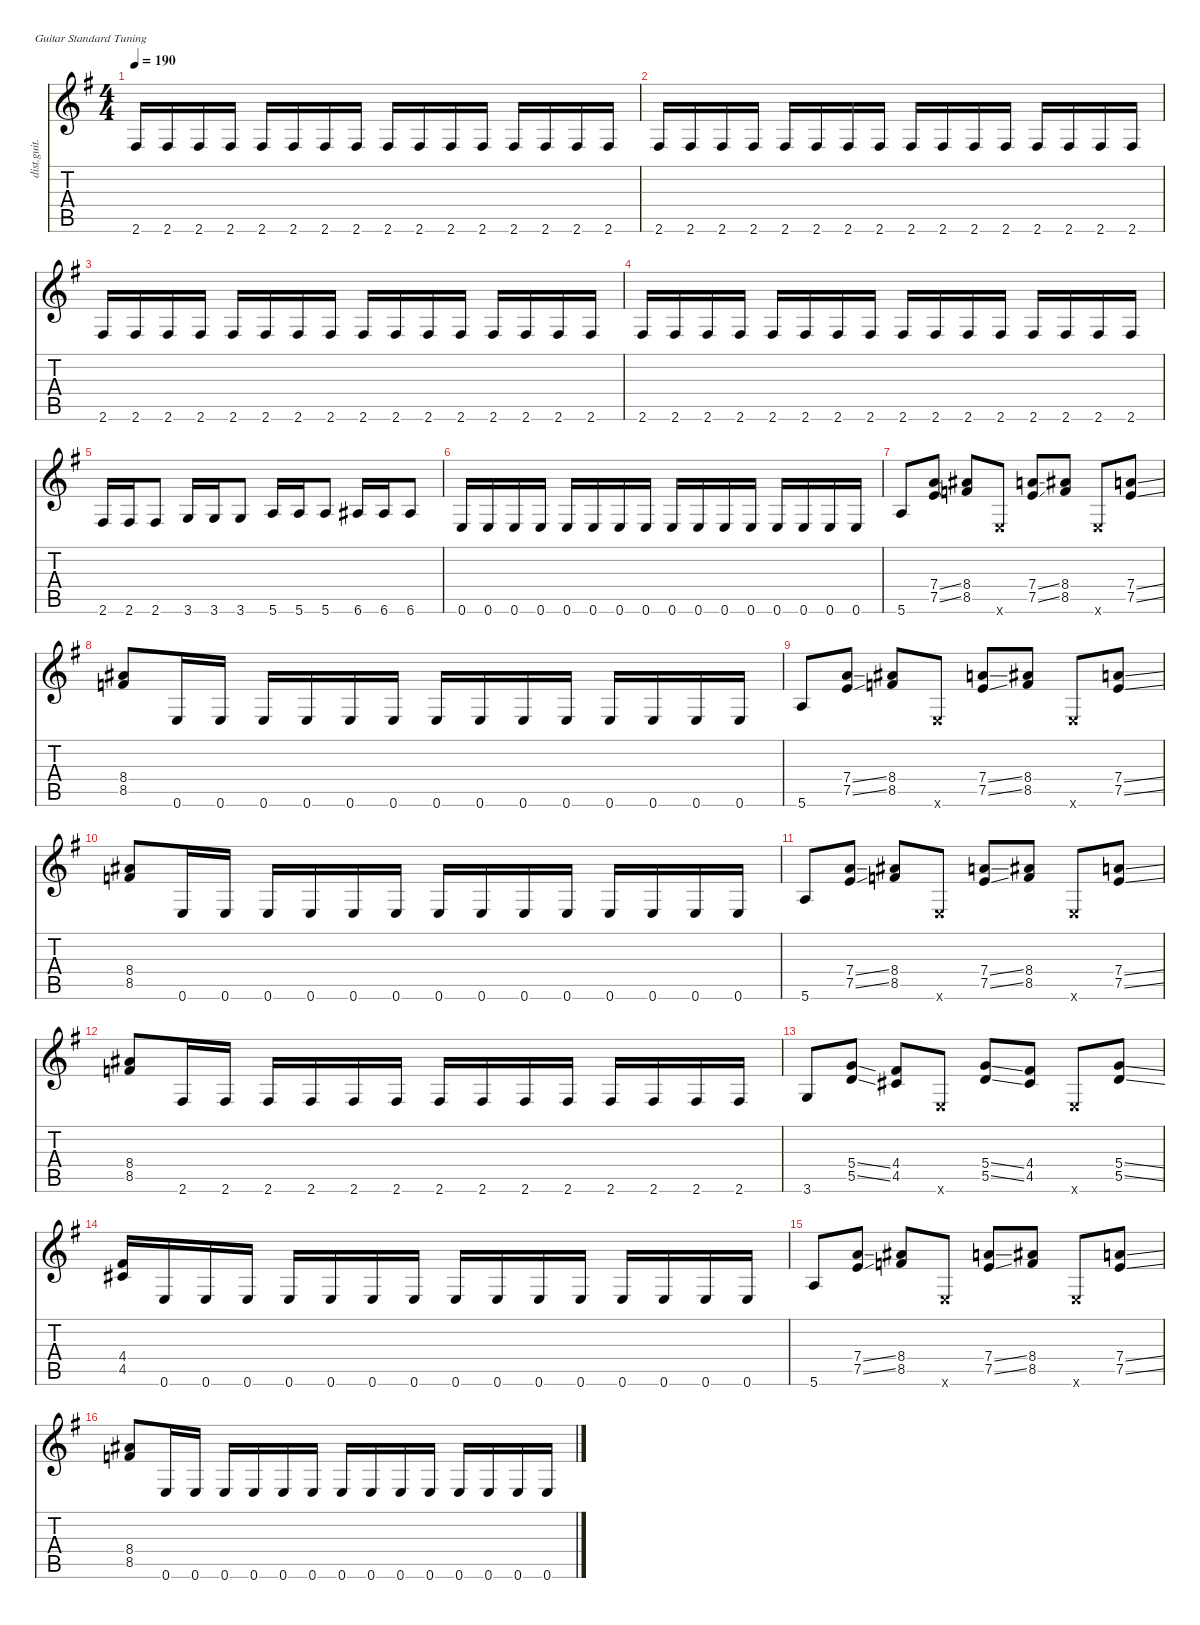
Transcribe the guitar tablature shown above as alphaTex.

\defaultSystemsLayout 4
\hideDynamics
\bracketExtendMode nobrackets
\otherSystemsTrackNameOrientation horizontal
\track ("Guitar 1" "dist.guit.") {instrument distortionguitar}
\staff {score tabs}
\tuning (E4 B3 G3 D3 A2 E2)
\ts (4 4)
\tempo 190
\clef g2
\ks eminor
2.6{acc #}.16{dy f beam Up} 2.6{acc #}.16{beam Up} 2.6{acc #}.16{beam Up} 2.6{acc #}.16{beam Up} 2.6{acc #}.16{beam Up} 2.6{acc #}.16{beam Up} 2.6{acc #}.16{beam Up} 2.6{acc #}.16{beam Up} 2.6{acc #}.16{beam Up} 2.6{acc #}.16{beam Up} 2.6{acc #}.16{beam Up} 2.6{acc #}.16{beam Up} 2.6{acc #}.16{beam Up} 2.6{acc #}.16{beam Up} 2.6{acc #}.16{beam Up} 2.6{acc #}.16{beam Up} |
2.6{acc #}.16{beam Up} 2.6{acc #}.16{beam Up} 2.6{acc #}.16{beam Up} 2.6{acc #}.16{beam Up} 2.6{acc #}.16{beam Up} 2.6{acc #}.16{beam Up} 2.6{acc #}.16{beam Up} 2.6{acc #}.16{beam Up} 2.6{acc #}.16{beam Up} 2.6{acc #}.16{beam Up} 2.6{acc #}.16{beam Up} 2.6{acc #}.16{beam Up} 2.6{acc #}.16{beam Up} 2.6{acc #}.16{beam Up} 2.6{acc #}.16{beam Up} 2.6{acc #}.16{beam Up} |
2.6{acc #}.16{beam Up} 2.6{acc #}.16{beam Up} 2.6{acc #}.16{beam Up} 2.6{acc #}.16{beam Up} 2.6{acc #}.16{beam Up} 2.6{acc #}.16{beam Up} 2.6{acc #}.16{beam Up} 2.6{acc #}.16{beam Up} 2.6{acc #}.16{beam Up} 2.6{acc #}.16{beam Up} 2.6{acc #}.16{beam Up} 2.6{acc #}.16{beam Up} 2.6{acc #}.16{beam Up} 2.6{acc #}.16{beam Up} 2.6{acc #}.16{beam Up} 2.6{acc #}.16{beam Up} |
2.6{acc #}.16{beam Up} 2.6{acc #}.16{beam Up} 2.6{acc #}.16{beam Up} 2.6{acc #}.16{beam Up} 2.6{acc #}.16{beam Up} 2.6{acc #}.16{beam Up} 2.6{acc #}.16{beam Up} 2.6{acc #}.16{beam Up} 2.6{acc #}.16{beam Up} 2.6{acc #}.16{beam Up} 2.6{acc #}.16{beam Up} 2.6{acc #}.16{beam Up} 2.6{acc #}.16{beam Up} 2.6{acc #}.16{beam Up} 2.6{acc #}.16{beam Up} 2.6{acc #}.16{beam Up} |
2.6{acc #}.16{beam Up} 2.6{acc #}.16{beam Up} 2.6{acc #}.8{beam Up} 3.6{acc forcenatural}.16{beam Up} 3.6{acc forcenatural}.16{beam Up} 3.6{acc forcenatural}.8{beam Up} 5.6{acc forcenatural}.16{beam Up} 5.6{acc forcenatural}.16{beam Up} 5.6{acc forcenatural}.8{beam Up} 6.6{acc #}.16{beam Up} 6.6{acc #}.16{beam Up} 6.6{acc #}.8{beam Up} |
0.6{acc forcenatural}.16{beam Up} 0.6{acc forcenatural}.16{beam Up} 0.6{acc forcenatural}.16{beam Up} 0.6{acc forcenatural}.16{beam Up} 0.6{acc forcenatural}.16{beam Up} 0.6{acc forcenatural}.16{beam Up} 0.6{acc forcenatural}.16{beam Up} 0.6{acc forcenatural}.16{beam Up} 0.6{acc forcenatural}.16{beam Up} 0.6{acc forcenatural}.16{beam Up} 0.6{acc forcenatural}.16{beam Up} 0.6{acc forcenatural}.16{beam Up} 0.6{acc forcenatural}.16{beam Up} 0.6{acc forcenatural}.16{beam Up} 0.6{acc forcenatural}.16{beam Up} 0.6{acc forcenatural}.16{beam Up} |
5.6{acc forcenatural}.8{beam Up} (7.4{ss acc forcenatural} 7.5{ss acc forcenatural}).8{beam Up} (8.4{acc #} 8.5{acc forcenatural}).8{beam Up} 0.6{x acc forcenatural}.8{beam Up} (7.4{ss acc forcenatural} 7.5{ss acc forcenatural}).8{beam Up} (8.4{acc #} 8.5{acc forcenatural}).8{beam Up} 0.6{x acc forcenatural}.8{beam Up} (7.4{ss acc forcenatural} 7.5{ss acc forcenatural}).8{beam Up} |
(8.4{acc #} 8.5{acc forcenatural}).8{beam Up} 0.6{acc forcenatural}.16{beam Up} 0.6{acc forcenatural}.16{beam Up} 0.6{acc forcenatural}.16{beam Up} 0.6{acc forcenatural}.16{beam Up} 0.6{acc forcenatural}.16{beam Up} 0.6{acc forcenatural}.16{beam Up} 0.6{acc forcenatural}.16{beam Up} 0.6{acc forcenatural}.16{beam Up} 0.6{acc forcenatural}.16{beam Up} 0.6{acc forcenatural}.16{beam Up} 0.6{acc forcenatural}.16{beam Up} 0.6{acc forcenatural}.16{beam Up} 0.6{acc forcenatural}.16{beam Up} 0.6{acc forcenatural}.16{beam Up} |
5.6{acc forcenatural}.8{beam Up} (7.4{ss acc forcenatural} 7.5{ss acc forcenatural}).8{beam Up} (8.4{acc #} 8.5{acc forcenatural}).8{beam Up} 0.6{x acc forcenatural}.8{beam Up} (7.4{ss acc forcenatural} 7.5{ss acc forcenatural}).8{beam Up} (8.4{acc #} 8.5{acc forcenatural}).8{beam Up} 0.6{x acc forcenatural}.8{beam Up} (7.4{ss acc forcenatural} 7.5{ss acc forcenatural}).8{beam Up} |
(8.4{acc #} 8.5{acc forcenatural}).8{beam Up} 0.6{acc forcenatural}.16{beam Up} 0.6{acc forcenatural}.16{beam Up} 0.6{acc forcenatural}.16{beam Up} 0.6{acc forcenatural}.16{beam Up} 0.6{acc forcenatural}.16{beam Up} 0.6{acc forcenatural}.16{beam Up} 0.6{acc forcenatural}.16{beam Up} 0.6{acc forcenatural}.16{beam Up} 0.6{acc forcenatural}.16{beam Up} 0.6{acc forcenatural}.16{beam Up} 0.6{acc forcenatural}.16{beam Up} 0.6{acc forcenatural}.16{beam Up} 0.6{acc forcenatural}.16{beam Up} 0.6{acc forcenatural}.16{beam Up} |
5.6{acc forcenatural}.8{beam Up} (7.4{ss acc forcenatural} 7.5{ss acc forcenatural}).8{beam Up} (8.4{acc #} 8.5{acc forcenatural}).8{beam Up} 0.6{x acc forcenatural}.8{beam Up} (7.4{ss acc forcenatural} 7.5{ss acc forcenatural}).8{beam Up} (8.4{acc #} 8.5{acc forcenatural}).8{beam Up} 0.6{x acc forcenatural}.8{beam Up} (7.4{ss acc forcenatural} 7.5{ss acc forcenatural}).8{beam Up} |
(8.4{acc #} 8.5{acc forcenatural}).8{beam Up} 2.6{acc #}.16{beam Up} 2.6{acc #}.16{beam Up} 2.6{acc #}.16{beam Up} 2.6{acc #}.16{beam Up} 2.6{acc #}.16{beam Up} 2.6{acc #}.16{beam Up} 2.6{acc #}.16{beam Up} 2.6{acc #}.16{beam Up} 2.6{acc #}.16{beam Up} 2.6{acc #}.16{beam Up} 2.6{acc #}.16{beam Up} 2.6{acc #}.16{beam Up} 2.6{acc #}.16{beam Up} 2.6{acc #}.16{beam Up} |
3.6{acc forcenatural}.8{beam Up} (5.4{ss acc forcenatural} 5.5{ss acc forcenatural}).8{beam Up} (4.4{acc #} 4.5{acc #}).8{beam Up} 0.6{x acc forcenatural}.8{beam Up} (5.4{ss acc forcenatural} 5.5{ss acc forcenatural}).8{beam Up} (4.4{acc #} 4.5{acc #}).8{beam Up} 0.6{x acc forcenatural}.8{beam Up} (5.4{ss acc forcenatural} 5.5{ss acc forcenatural}).8{beam Up} |
(4.4{acc #} 4.5{acc #}).16{beam Up} 0.6{acc forcenatural}.16{beam Up} 0.6{acc forcenatural}.16{beam Up} 0.6{acc forcenatural}.16{beam Up} 0.6{acc forcenatural}.16{beam Up} 0.6{acc forcenatural}.16{beam Up} 0.6{acc forcenatural}.16{beam Up} 0.6{acc forcenatural}.16{beam Up} 0.6{acc forcenatural}.16{beam Up} 0.6{acc forcenatural}.16{beam Up} 0.6{acc forcenatural}.16{beam Up} 0.6{acc forcenatural}.16{beam Up} 0.6{acc forcenatural}.16{beam Up} 0.6{acc forcenatural}.16{beam Up} 0.6{acc forcenatural}.16{beam Up} 0.6{acc forcenatural}.16{beam Up} |
5.6{acc forcenatural}.8{beam Up} (7.4{ss acc forcenatural} 7.5{ss acc forcenatural}).8{beam Up} (8.4{acc #} 8.5{acc forcenatural}).8{beam Up} 0.6{x acc forcenatural}.8{beam Up} (7.4{ss acc forcenatural} 7.5{ss acc forcenatural}).8{beam Up} (8.4{acc #} 8.5{acc forcenatural}).8{beam Up} 0.6{x acc forcenatural}.8{beam Up} (7.4{ss acc forcenatural} 7.5{ss acc forcenatural}).8{beam Up} |
(8.4{acc #} 8.5{acc forcenatural}).8{beam Up} 0.6{acc forcenatural}.16{beam Up} 0.6{acc forcenatural}.16{beam Up} 0.6{acc forcenatural}.16{beam Up} 0.6{acc forcenatural}.16{beam Up} 0.6{acc forcenatural}.16{beam Up} 0.6{acc forcenatural}.16{beam Up} 0.6{acc forcenatural}.16{beam Up} 0.6{acc forcenatural}.16{beam Up} 0.6{acc forcenatural}.16{beam Up} 0.6{acc forcenatural}.16{beam Up} 0.6{acc forcenatural}.16{beam Up} 0.6{acc forcenatural}.16{beam Up} 0.6{acc forcenatural}.16{beam Up} 0.6{acc forcenatural}.16{beam Up}
